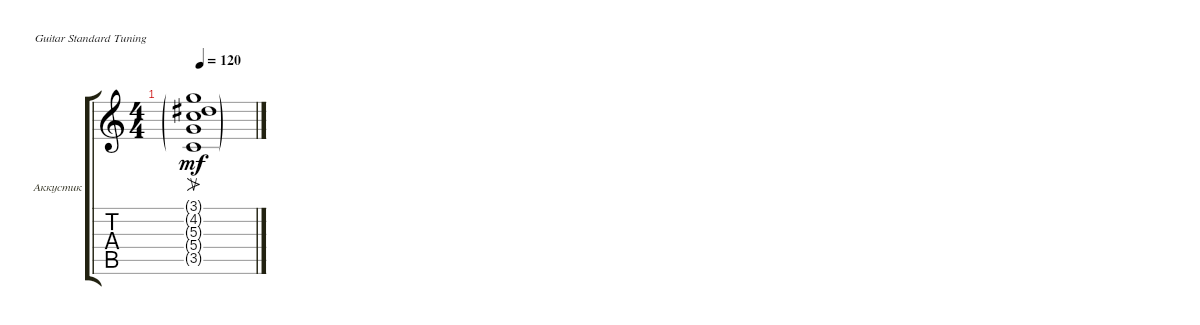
\defaultSystemsLayout 4
\bracketExtendMode groupsimilarinstruments
\firstSystemTrackNameOrientation horizontal
\otherSystemsTrackNameOrientation horizontal
\track ("Акустическая гитара" "Аккустик") {instrument acousticguitarsteel}
\staff {score tabs}
\tuning (E4 B3 G3 D3 A2 E2)
\ts (4 4)
\tempo 120
\clef g2
\ks c
(3.5{g} 5.4{g} 5.3{g} 4.2{g} 3.1{g}).1{fo su dy mf}
